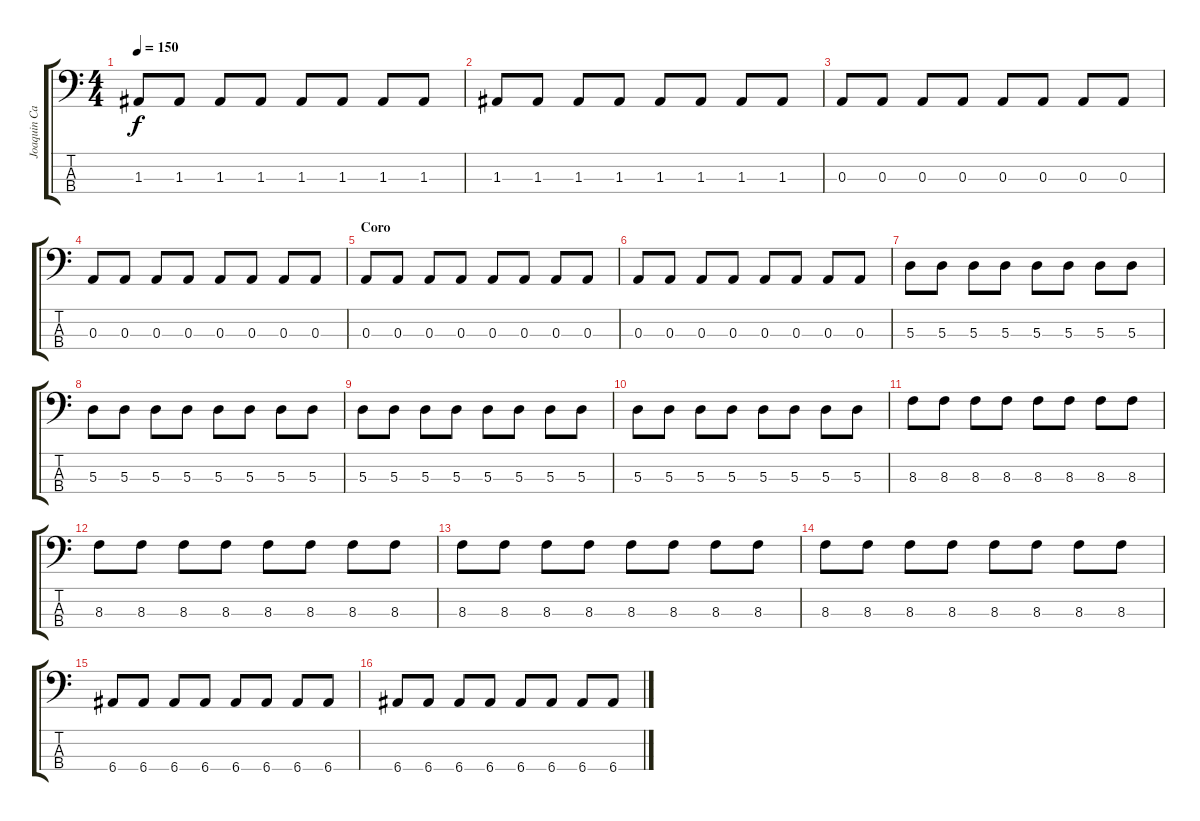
\track ("Joaquin Cardiel" "Joaquin Ca") {instrument electricbasspick}
\staff {score tabs}
\tuning (G2 D2 A1 E1) {hide}
\ts (4 4)
\tempo 150
\clef f4
\ks c
1.3.8{dy f} 1.3.8 1.3.8 1.3.8 1.3.8 1.3.8 1.3.8 1.3.8 |
1.3.8 1.3.8 1.3.8 1.3.8 1.3.8 1.3.8 1.3.8 1.3.8 |
0.3.8 0.3.8 0.3.8 0.3.8 0.3.8 0.3.8 0.3.8 0.3.8 |
0.3.8 0.3.8 0.3.8 0.3.8 0.3.8 0.3.8 0.3.8 0.3.8 |
\section ("" "Coro")
0.3.8 0.3.8 0.3.8 0.3.8 0.3.8 0.3.8 0.3.8 0.3.8 |
0.3.8 0.3.8 0.3.8 0.3.8 0.3.8 0.3.8 0.3.8 0.3.8 |
5.3.8 5.3.8 5.3.8 5.3.8 5.3.8 5.3.8 5.3.8 5.3.8 |
5.3.8 5.3.8 5.3.8 5.3.8 5.3.8 5.3.8 5.3.8 5.3.8 |
5.3.8 5.3.8 5.3.8 5.3.8 5.3.8 5.3.8 5.3.8 5.3.8 |
5.3.8 5.3.8 5.3.8 5.3.8 5.3.8 5.3.8 5.3.8 5.3.8 |
8.3.8 8.3.8 8.3.8 8.3.8 8.3.8 8.3.8 8.3.8 8.3.8 |
8.3.8 8.3.8 8.3.8 8.3.8 8.3.8 8.3.8 8.3.8 8.3.8 |
8.3.8 8.3.8 8.3.8 8.3.8 8.3.8 8.3.8 8.3.8 8.3.8 |
8.3.8 8.3.8 8.3.8 8.3.8 8.3.8 8.3.8 8.3.8 8.3.8 |
6.4.8 6.4.8 6.4.8 6.4.8 6.4.8 6.4.8 6.4.8 6.4.8 |
6.4.8 6.4.8 6.4.8 6.4.8 6.4.8 6.4.8 6.4.8 6.4.8
